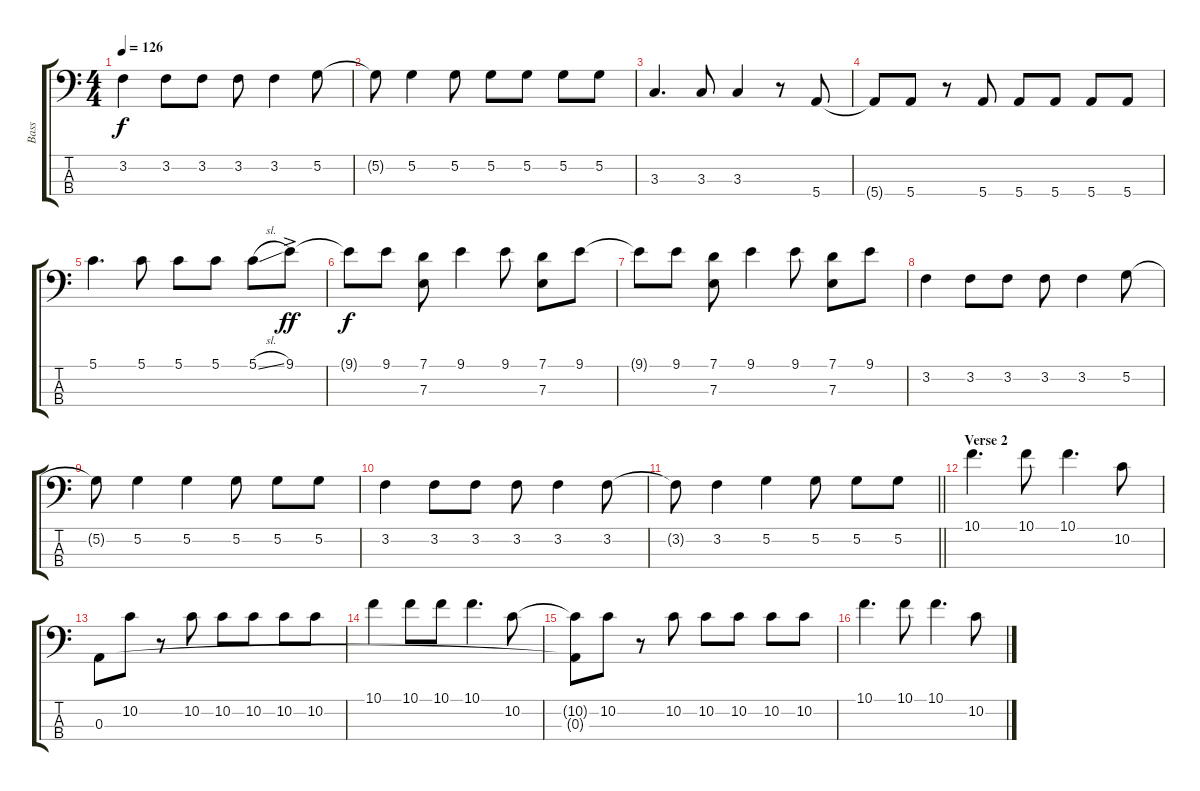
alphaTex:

\track ("Bass" "Bass") {instrument electricbassfinger}
\staff {score tabs}
\tuning (G2 D2 A1 E1) {hide}
\ts (4 4)
\tempo 126
\clef f4
\ks c
3.2.4{dy f} 3.2.8 3.2.8 3.2.8 3.2.4 5.2.8 |
5.2{t}.8 5.2.4 5.2.8 5.2.8 5.2.8 5.2.8 5.2.8 |
3.3.4{d} 3.3.8 3.3.4 r.8 5.4.8 |
5.4{t}.8 5.4.8 r.8 5.4.8 5.4.8 5.4.8 5.4.8 5.4.8 |
5.1.4{d volume 8 instrument electricbassfinger} 5.1.8 5.1.8 5.1.8 5.1{sl}.8 9.1{ac}.8{dy ff} |
9.1{t}.8{dy f} 9.1.8{volume 7 instrument electricbassfinger} (7.1 7.3).8 9.1.4 9.1.8 (7.1 7.3).8 9.1.8 |
9.1{t}.8 9.1.8{volume 7 instrument electricbassfinger} (7.1 7.3).8 9.1.4 9.1.8 (7.1 7.3).8 9.1.8 |
3.2.4{volume 13 instrument electricbassfinger} 3.2.8 3.2.8 3.2.8 3.2.4 5.2.8 |
5.2{t}.8 5.2.4 5.2.4 5.2.8 5.2.8 5.2.8 |
3.2.4 3.2.8 3.2.8 3.2.8 3.2.4 3.2.8 |
\barLineRight lightlight
3.2{t}.8 3.2.4 5.2.4 5.2.8 5.2.8 5.2.8 |
\section ("" "Verse 2")
10.1.4{d volume 7 instrument electricbassfinger} 10.1.8 10.1.4{d} 10.2.8 |
0.3.8 10.2.8 r.8 10.2.8 10.2.8 10.2.8 10.2.8 10.2.8 |
10.1.4{volume 7 instrument electricbassfinger} 10.1.8 10.1.8 10.1.4{d} 10.2.8 |
(10.2{t} 0.3{t}).8 10.2.8 r.8 10.2.8 10.2.8 10.2.8 10.2.8 10.2.8 |
10.1.4{d volume 7 instrument electricbassfinger} 10.1.8 10.1.4{d} 10.2.8
